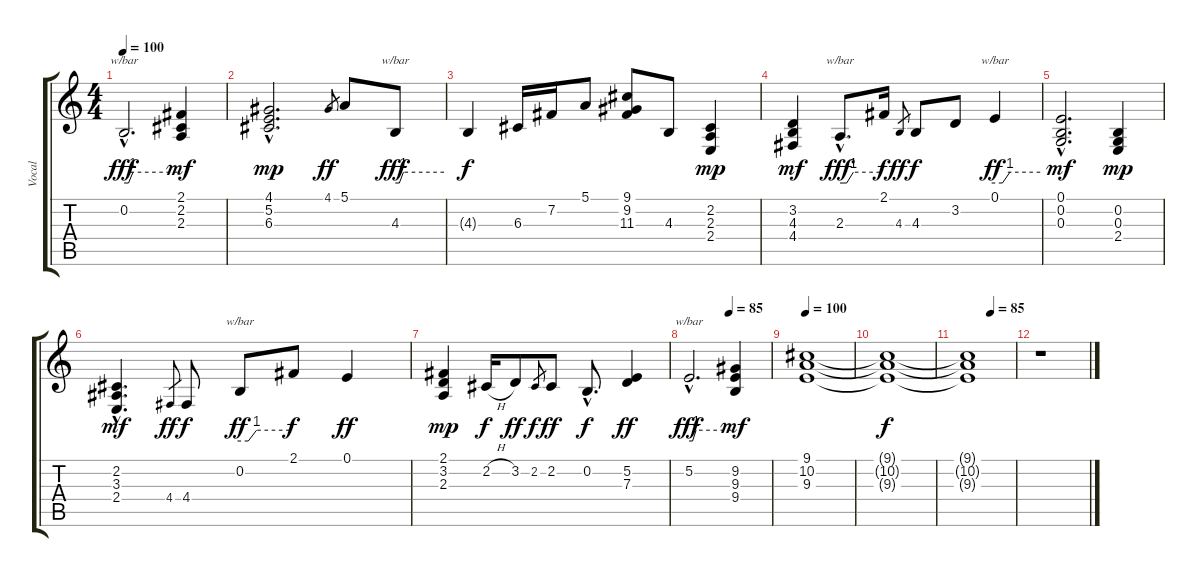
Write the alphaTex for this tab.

\track ("Vocal" "Vocal") {instrument orchestralharp}
\staff {score tabs}
\tuning (E4 B3 G3 D3 A2 E2) {hide}
\ts (4 4)
\tempo 100
\clef g2
\ks c
0.2{hac}.2{d tbe (custom default 0 0 5 0 10 4 60 4) dy fff} (2.1 2.2 2.3).4{dy mf} |
(4.1{hac} 5.2{hac} 6.3{hac}).2{d dy mp} 4.1.8{gr dy ff} 5.1.8 4.3.8{tbe (custom default 0 0 5 0 10 4 60 4) dy fff} |
4.3{t}.4{dy f} 6.3.16 7.2.16 5.1.8 (9.1 9.2 11.3).8 4.3.8 (2.2 2.3 2.4).4{dy mp} |
(3.2 4.3 4.4).4{dy mf} 2.3{hac}.8{d tbe (custom default 0 0 10 0 20 4 60 4) dy fff} 2.1.16{dy f} 4.3.8{gr dy ff} 4.3.8{dy f} 3.2.8 0.1.4{tbe (custom default 0 0 10 0 20 4 60 4) dy ff} |
(0.1{hac} 0.2{hac} 0.3{hac}).2{d dy mf} (0.2 0.3 2.4).4{dy mp} |
(2.2{hac} 3.3{hac} 2.4{hac}).4{d dy mf} 4.4.8{gr dy ff} 4.4.8{dy f} 0.2.8{tbe (custom default 0 0 10 0 20 4 60 4) dy ff} 2.1.8{dy f} 0.1.4{dy ff} |
(2.1 3.2 2.3).4{dy mp} 2.2{h}.16{dy f} 3.2.8{dy ff} 2.2.8{gr dy f} 2.2.8{dy ff} 0.2{hac}.8{d dy f} (5.2 7.3).4{dy ff} |
\tempo (85 0.5)
5.2{hac}.2{d tbe (custom default 0 0 5 0 10 4 60 4) dy fff} (9.2 9.3 9.4).4{dy mf} |
\tempo 100
(9.1 10.2 9.3).1 |
(9.1{t} 10.2{t} 9.3{t}).1{dy f} |
\tempo (85 0.5)
(9.1{t} 10.2{t} 9.3{t}).1 |
r.1
